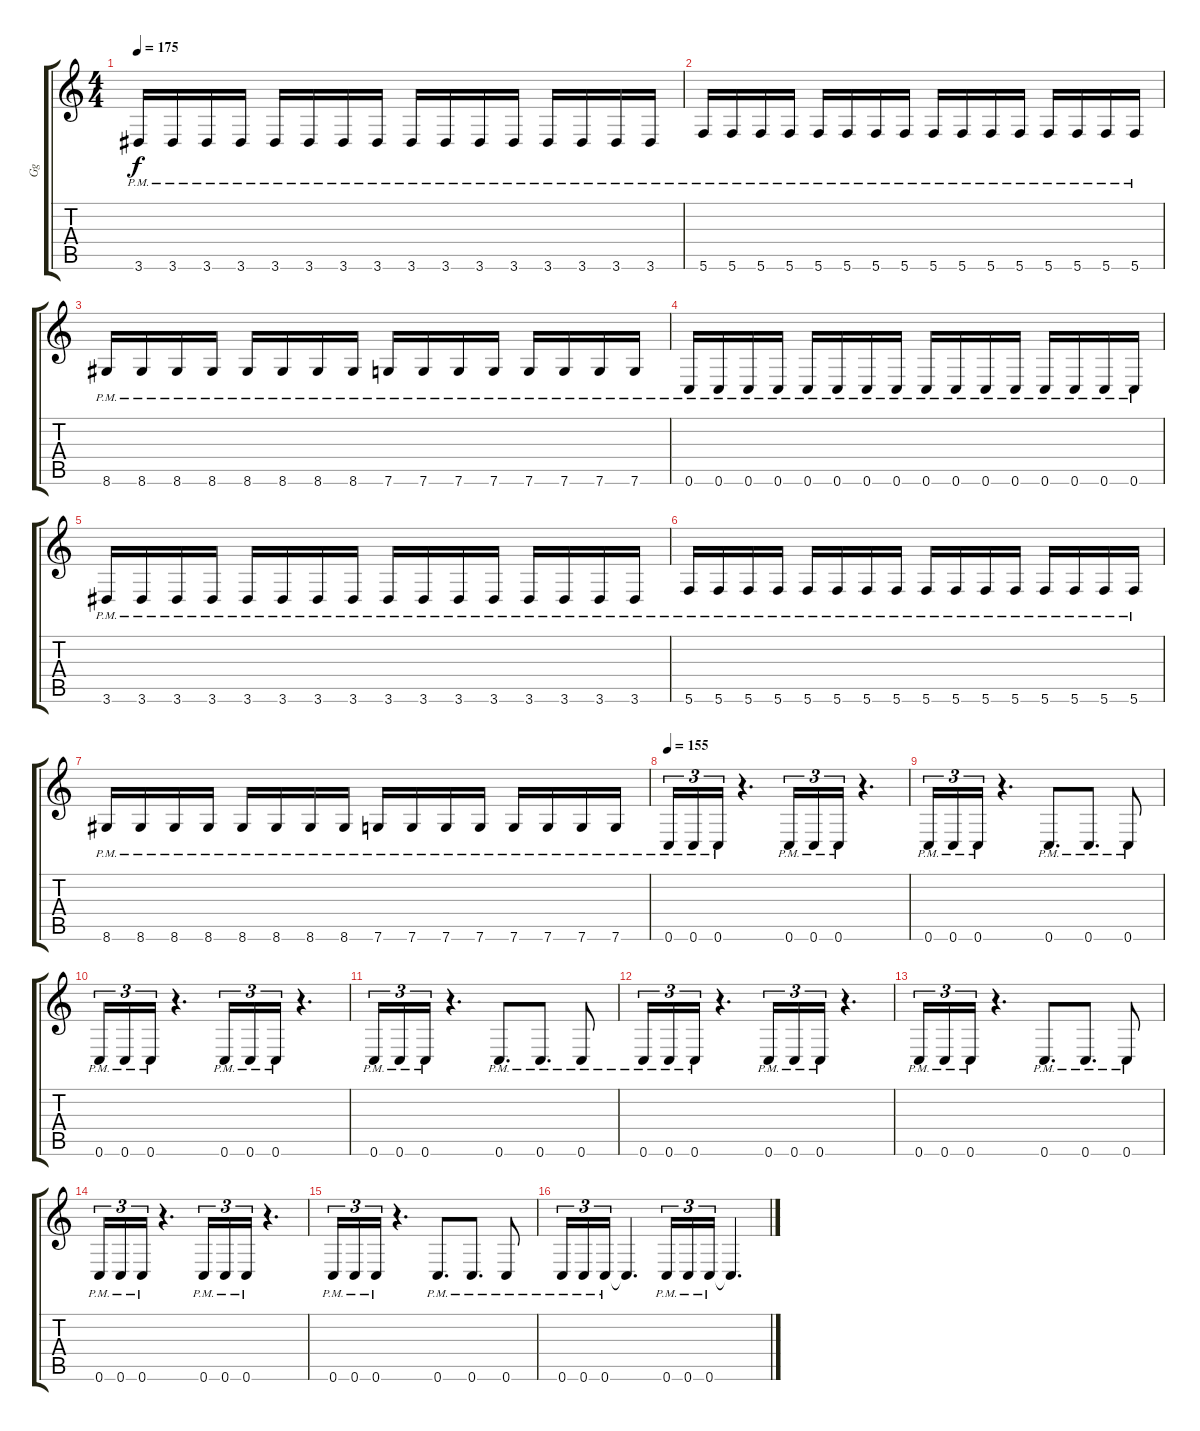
\track ("Gg" "Gg") {instrument distortionguitar}
\staff {score tabs}
\tuning (D4 A3 F3 C3 G2 C2) {hide}
\ts (4 4)
\tempo 175
\clef g2
\ks c
3.6{pm}.16{dy f} 3.6{pm}.16 3.6{pm}.16 3.6{pm}.16 3.6{pm}.16 3.6{pm}.16 3.6{pm}.16 3.6{pm}.16 3.6{pm}.16 3.6{pm}.16 3.6{pm}.16 3.6{pm}.16 3.6{pm}.16 3.6{pm}.16 3.6{pm}.16 3.6{pm}.16 |
5.6{pm}.16 5.6{pm}.16 5.6{pm}.16 5.6{pm}.16 5.6{pm}.16 5.6{pm}.16 5.6{pm}.16 5.6{pm}.16 5.6{pm}.16 5.6{pm}.16 5.6{pm}.16 5.6{pm}.16 5.6{pm}.16 5.6{pm}.16 5.6{pm}.16 5.6{pm}.16 |
8.6{pm}.16 8.6{pm}.16 8.6{pm}.16 8.6{pm}.16 8.6{pm}.16 8.6{pm}.16 8.6{pm}.16 8.6{pm}.16 7.6{pm}.16 7.6{pm}.16 7.6{pm}.16 7.6{pm}.16 7.6{pm}.16 7.6{pm}.16 7.6{pm}.16 7.6{pm}.16 |
0.6{pm}.16 0.6{pm}.16 0.6{pm}.16 0.6{pm}.16 0.6{pm}.16 0.6{pm}.16 0.6{pm}.16 0.6{pm}.16 0.6{pm}.16 0.6{pm}.16 0.6{pm}.16 0.6{pm}.16 0.6{pm}.16 0.6{pm}.16 0.6{pm}.16 0.6{pm}.16 |
3.6{pm}.16 3.6{pm}.16 3.6{pm}.16 3.6{pm}.16 3.6{pm}.16 3.6{pm}.16 3.6{pm}.16 3.6{pm}.16 3.6{pm}.16 3.6{pm}.16 3.6{pm}.16 3.6{pm}.16 3.6{pm}.16 3.6{pm}.16 3.6{pm}.16 3.6{pm}.16 |
5.6{pm}.16 5.6{pm}.16 5.6{pm}.16 5.6{pm}.16 5.6{pm}.16 5.6{pm}.16 5.6{pm}.16 5.6{pm}.16 5.6{pm}.16 5.6{pm}.16 5.6{pm}.16 5.6{pm}.16 5.6{pm}.16 5.6{pm}.16 5.6{pm}.16 5.6{pm}.16 |
8.6{pm}.16 8.6{pm}.16 8.6{pm}.16 8.6{pm}.16 8.6{pm}.16 8.6{pm}.16 8.6{pm}.16 8.6{pm}.16 7.6{pm}.16 7.6{pm}.16 7.6{pm}.16 7.6{pm}.16 7.6{pm}.16 7.6{pm}.16 7.6{pm}.16 7.6{pm}.16 |
\tempo 155
0.6{pm}.16{tu (3 2)} 0.6{pm}.16{tu (3 2)} 0.6{pm}.16{tu (3 2)} r.4{d} 0.6{pm}.16{tu (3 2)} 0.6{pm}.16{tu (3 2)} 0.6{pm}.16{tu (3 2)} r.4{d} |
0.6{pm}.16{tu (3 2)} 0.6{pm}.16{tu (3 2)} 0.6{pm}.16{tu (3 2)} r.4{d} 0.6{pm}.8{d} 0.6{pm}.8{d} 0.6{pm}.8 |
0.6{pm}.16{tu (3 2)} 0.6{pm}.16{tu (3 2)} 0.6{pm}.16{tu (3 2)} r.4{d} 0.6{pm}.16{tu (3 2)} 0.6{pm}.16{tu (3 2)} 0.6{pm}.16{tu (3 2)} r.4{d} |
0.6{pm}.16{tu (3 2)} 0.6{pm}.16{tu (3 2)} 0.6{pm}.16{tu (3 2)} r.4{d} 0.6{pm}.8{d} 0.6{pm}.8{d} 0.6{pm}.8 |
0.6{pm}.16{tu (3 2)} 0.6{pm}.16{tu (3 2)} 0.6{pm}.16{tu (3 2)} r.4{d} 0.6{pm}.16{tu (3 2)} 0.6{pm}.16{tu (3 2)} 0.6{pm}.16{tu (3 2)} r.4{d} |
0.6{pm}.16{tu (3 2)} 0.6{pm}.16{tu (3 2)} 0.6{pm}.16{tu (3 2)} r.4{d} 0.6{pm}.8{d} 0.6{pm}.8{d} 0.6{pm}.8 |
0.6{pm}.16{tu (3 2)} 0.6{pm}.16{tu (3 2)} 0.6{pm}.16{tu (3 2)} r.4{d} 0.6{pm}.16{tu (3 2)} 0.6{pm}.16{tu (3 2)} 0.6{pm}.16{tu (3 2)} r.4{d} |
0.6{pm}.16{tu (3 2)} 0.6{pm}.16{tu (3 2)} 0.6{pm}.16{tu (3 2)} r.4{d} 0.6{pm}.8{d} 0.6{pm}.8{d} 0.6{pm}.8 |
0.6{pm}.16{tu (3 2)} 0.6{pm}.16{tu (3 2)} 0.6{pm}.16{tu (3 2)} 0.6{t}.4{d} 0.6{pm}.16{tu (3 2)} 0.6{pm}.16{tu (3 2)} 0.6{pm}.16{tu (3 2)} 0.6{t}.4{d}
